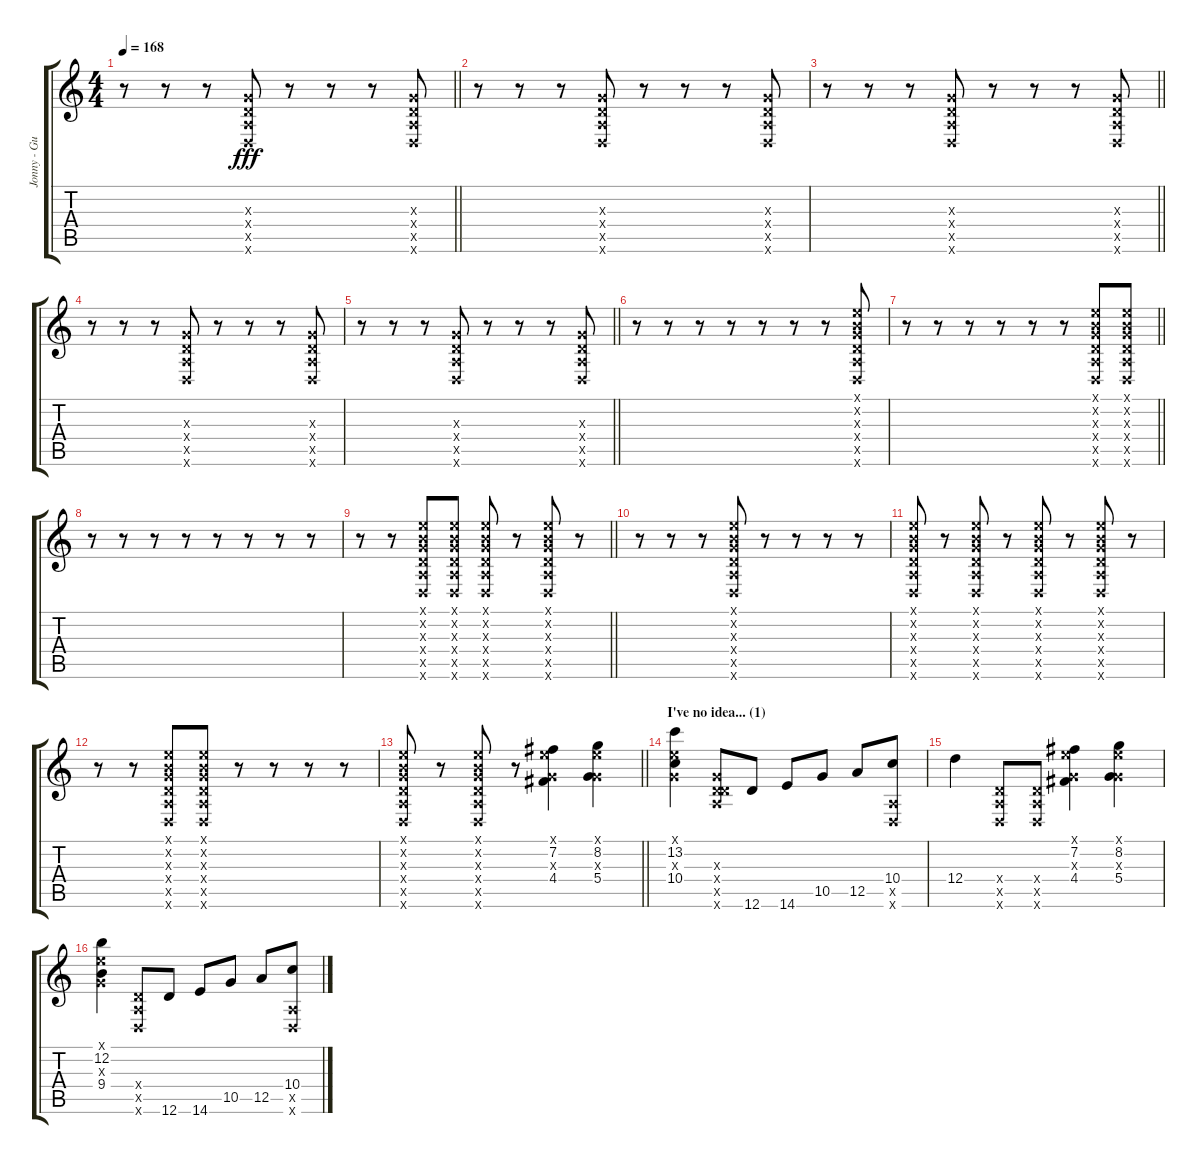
\track ("Jonny - Guitar" "Jonny - Gu") {instrument electricguitarjazz}
\staff {score tabs}
\tuning (E4 B3 G3 D3 A2 D2) {hide}
\ts (4 4)
\tempo 168
\clef g2
\barLineRight lightlight
\ks c
r.8{dy fff} r.8 r.8 (0.3{x} 0.4{x} 0.5{x} 0.6{x}).8 r.8 r.8 r.8 (0.3{x} 0.4{x} 0.5{x} 0.6{x}).8 |
r.8 r.8 r.8 (0.3{x} 0.4{x} 0.5{x} 0.6{x}).8 r.8 r.8 r.8 (0.3{x} 0.4{x} 0.5{x} 0.6{x}).8 |
\barLineRight lightlight
r.8 r.8 r.8 (0.3{x} 0.4{x} 0.5{x} 0.6{x}).8 r.8 r.8 r.8 (0.3{x} 0.4{x} 0.5{x} 0.6{x}).8 |
r.8 r.8 r.8 (0.3{x} 0.4{x} 0.5{x} 0.6{x}).8 r.8 r.8 r.8 (0.3{x} 0.4{x} 0.5{x} 0.6{x}).8 |
\barLineRight lightlight
r.8 r.8 r.8 (0.3{x} 0.4{x} 0.5{x} 0.6{x}).8 r.8 r.8 r.8 (0.3{x} 0.4{x} 0.5{x} 0.6{x}).8 |
r.8 r.8 r.8 r.8 r.8 r.8 r.8 (0.1{x} 0.2{x} 0.3{x} 0.4{x} 0.5{x} 0.6{x}).8 |
\barLineRight lightlight
r.8 r.8 r.8 r.8 r.8 r.8 (0.1{x} 0.2{x} 0.3{x} 0.4{x} 0.5{x} 0.6{x}).8 (0.1{x} 0.2{x} 0.3{x} 0.4{x} 0.5{x} 0.6{x}).8 |
r.8 r.8 r.8 r.8 r.8 r.8 r.8 r.8 |
\barLineRight lightlight
r.8 r.8 (0.1{x} 0.2{x} 0.3{x} 0.4{x} 0.5{x} 0.6{x}).8 (0.1{x} 0.2{x} 0.3{x} 0.4{x} 0.5{x} 0.6{x}).8 (0.1{x} 0.2{x} 0.3{x} 0.4{x} 0.5{x} 0.6{x}).8 r.8 (0.1{x} 0.2{x} 0.3{x} 0.4{x} 0.5{x} 0.6{x}).8 r.8 |
r.8 r.8 r.8 (0.1{x} 0.2{x} 0.3{x} 0.4{x} 0.5{x} 0.6{x}).8 r.8 r.8 r.8 r.8 |
(0.1{x} 0.2{x} 0.3{x} 0.4{x} 0.5{x} 0.6{x}).8 r.8 (0.1{x} 0.2{x} 0.3{x} 0.4{x} 0.5{x} 0.6{x}).8 r.8 (0.1{x} 0.2{x} 0.3{x} 0.4{x} 0.5{x} 0.6{x}).8 r.8 (0.1{x} 0.2{x} 0.3{x} 0.4{x} 0.5{x} 0.6{x}).8 r.8 |
r.8 r.8 (0.1{x} 0.2{x} 0.3{x} 0.4{x} 0.5{x} 0.6{x}).8 (0.1{x} 0.2{x} 0.3{x} 0.4{x} 0.5{x} 0.6{x}).8 r.8 r.8 r.8 r.8 |
\barLineRight lightlight
(0.1{x} 0.2{x} 0.3{x} 0.4{x} 0.5{x} 0.6{x}).8 r.8 (0.1{x} 0.2{x} 0.3{x} 0.4{x} 0.5{x} 0.6{x}).8 r.8 (0.1{x} 7.2 0.3{x} 4.4).4 (0.1{x} 8.2 0.3{x} 5.4).4 |
\section ("" "I've no idea... (1)")
(0.1{x} 13.2 0.3{x} 10.4).4 (0.3{x} 0.4{x} 0.5{x} 12.6{x}).8 12.6.8 14.6.8 10.5.8 12.5.8 (10.4 0.5{x} 0.6{x}).8 |
12.4.4 (0.4{x} 0.5{x} 0.6{x}).8 (0.4{x} 0.5{x} 0.6{x}).8 (0.1{x} 7.2 0.3{x} 4.4).4 (0.1{x} 8.2 0.3{x} 5.4).4 |
(0.1{x} 12.2 0.3{x} 9.4).4 (0.4{x} 0.5{x} 0.6{x}).8 12.6.8 14.6.8 10.5.8 12.5.8 (10.4 0.5{x} 0.6{x}).8
